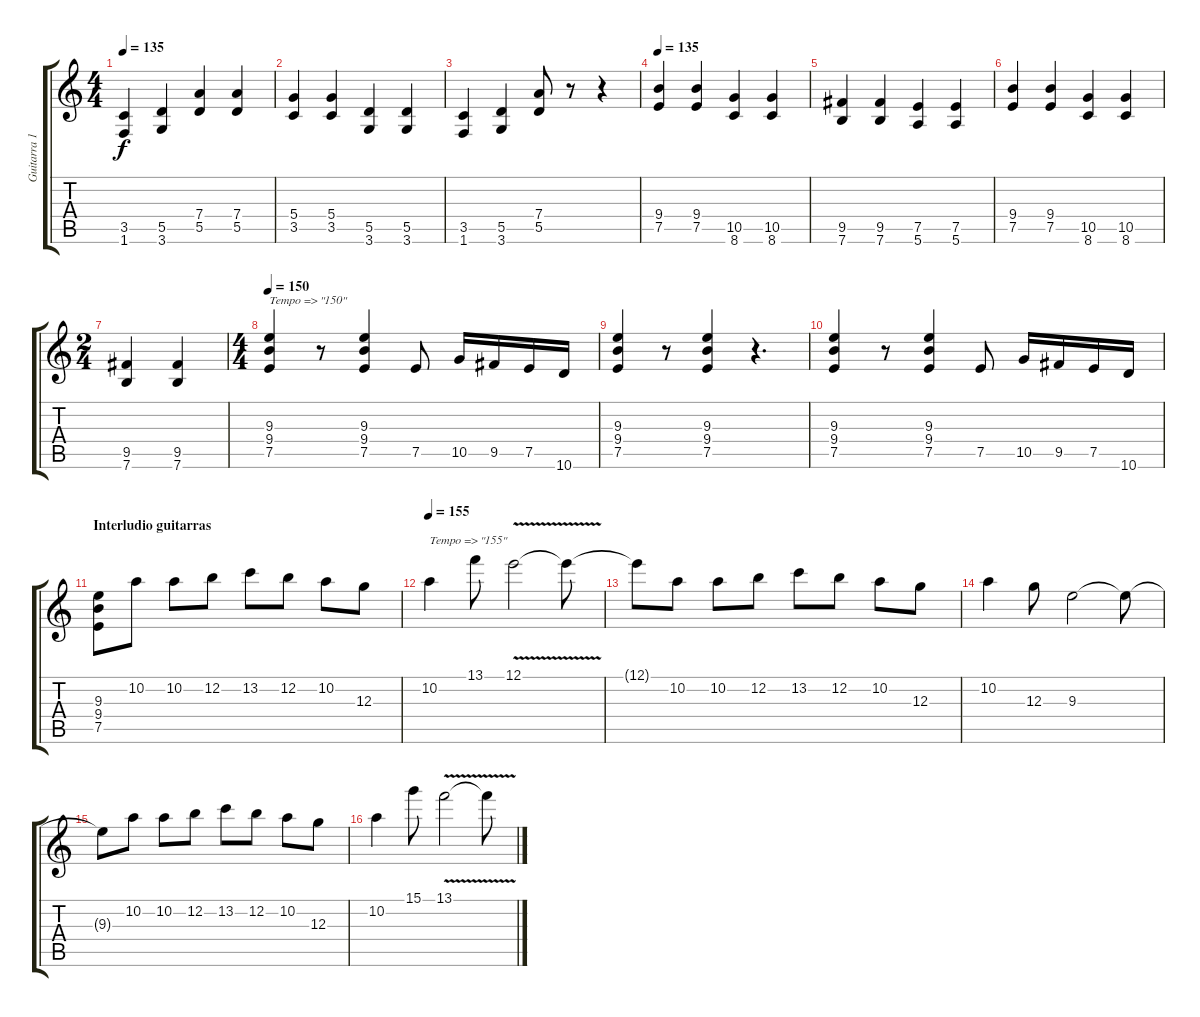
\track ("Guitarra 1" "Guitarra 1") {instrument distortionguitar}
\staff {score tabs}
\tuning (E4 B3 G3 D3 A2 E2) {hide}
\ts (4 4)
\tempo 135
\clef g2
\ks c
(3.5 1.6).4{dy f} (5.5 3.6).4 (7.4 5.5).4 (7.4 5.5).4 |
(5.4 3.5).4 (5.4 3.5).4 (5.5 3.6).4 (5.5 3.6).4 |
(3.5 1.6).4 (5.5 3.6).4 (7.4 5.5).8 r.8 r.4 |
\tempo 135
(9.4 7.5).4 (9.4 7.5).4 (10.5 8.6).4 (10.5 8.6).4 |
(9.5 7.6).4 (9.5 7.6).4 (7.5 5.6).4 (7.5 5.6).4 |
(9.4 7.5).4 (9.4 7.5).4 (10.5 8.6).4 (10.5 8.6).4 |
\ts (2 4)
(9.5 7.6).4 (9.5 7.6).4 |
\ts (4 4)
\tempo 150
(9.3 9.4 7.5).4{txt "Tempo => \"150\"" volume 11} r.8 (9.3 9.4 7.5).4 7.5.8 10.5.16 9.5.16 7.5.16 10.6.16 |
(9.3 9.4 7.5).4 r.8 (9.3 9.4 7.5).4 r.4{d} |
(9.3 9.4 7.5).4 r.8 (9.3 9.4 7.5).4 7.5.8 10.5.16 9.5.16 7.5.16 10.6.16 |
\section ("" "Interludio guitarras")
(9.3 9.4 7.5).8 10.2.8{volume 13} 10.2.8 12.2.8 13.2.8 12.2.8 10.2.8 12.3.8 |
\tempo 155
10.2.4{txt "Tempo => \"155\""} 13.1.8 12.1{v}.2 12.1{t}.8 |
12.1{t}.8 10.2.8 10.2.8 12.2.8 13.2.8 12.2.8 10.2.8 12.3.8 |
10.2.4 12.3.8 9.3.2 9.3{t}.8 |
9.3{t}.8 10.2.8 10.2.8 12.2.8 13.2.8 12.2.8 10.2.8 12.3.8 |
10.2.4 15.1.8 13.1{v}.2 13.1{t}.8
